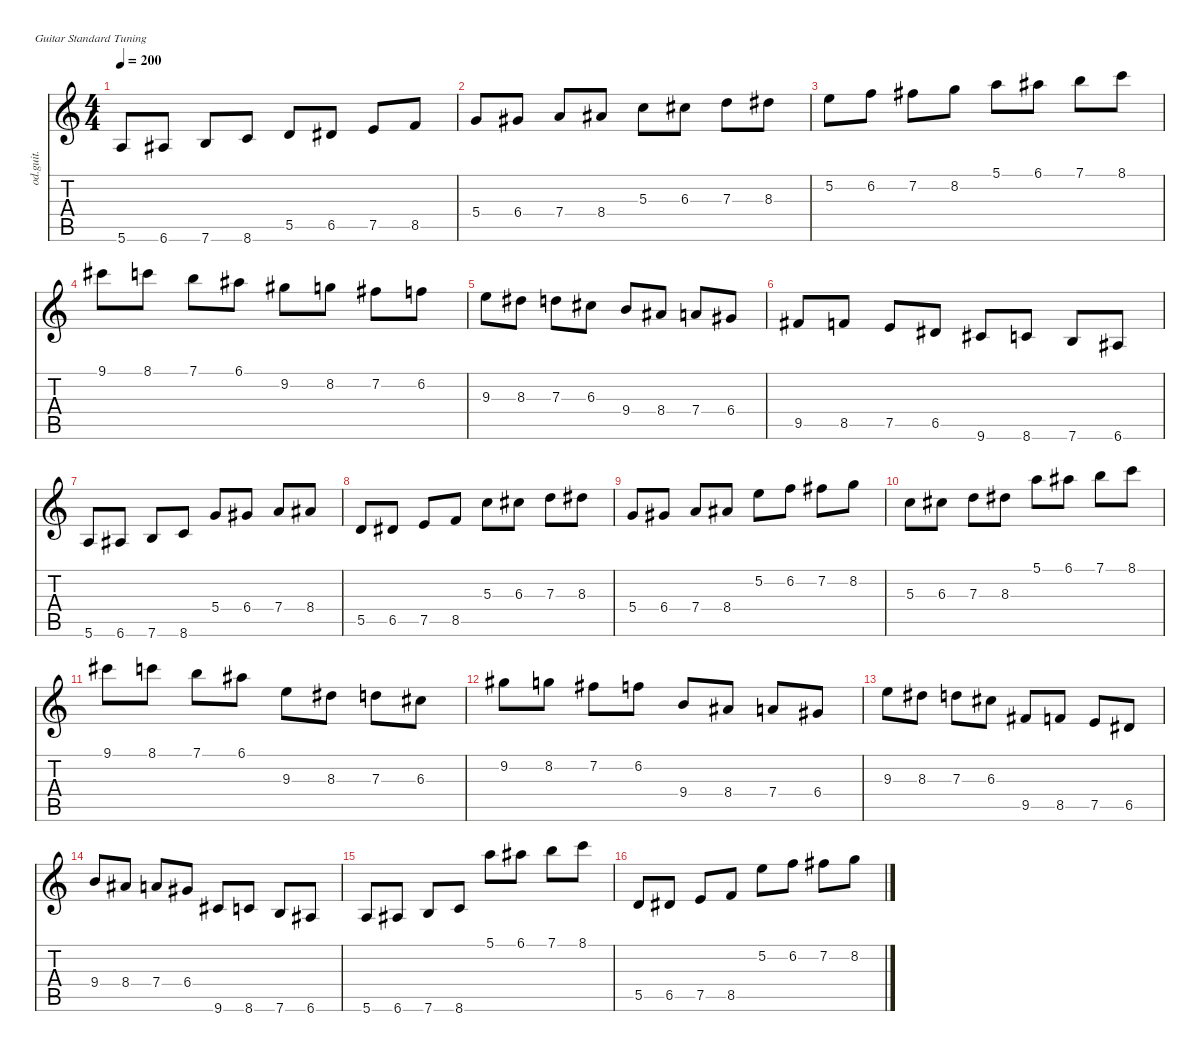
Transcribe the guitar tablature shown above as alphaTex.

\defaultSystemsLayout 4
\hideDynamics
\bracketExtendMode nobrackets
\track ("Overdriven Guitar" "od.guit.") {instrument overdrivenguitar}
\staff {score tabs}
\tuning (E4 B3 G3 D3 A2 E2)
\ts (4 4)
\tempo 200
\clef g2
\ks c
5.6.8{dy mf instrument overdrivenguitar beam Up} 6.6{acc #}.8{beam Up} 7.6.8{beam Up} 8.6.8{beam Up} 5.5.8{beam Up} 6.5{acc #}.8{beam Up} 7.5.8{beam Up} 8.5.8{beam Up} |
5.4.8{beam Up} 6.4{acc #}.8{beam Up} 7.4.8{beam Up} 8.4{acc #}.8{beam Up} 5.3.8{beam Down} 6.3{acc #}.8{beam Down} 7.3.8{beam Down} 8.3{acc #}.8{beam Down} |
5.2.8{beam Down} 6.2.8{beam Down} 7.2{acc #}.8{beam Down} 8.2.8{beam Down} 5.1.8{beam Down} 6.1{acc #}.8{beam Down} 7.1.8{beam Down} 8.1.8{beam Down} |
9.1{acc #}.8{beam Down} 8.1.8{beam Down} 7.1.8{beam Down} 6.1{acc #}.8{beam Down} 9.2{acc #}.8{beam Down} 8.2.8{beam Down} 7.2{acc #}.8{beam Down} 6.2.8{beam Down} |
9.3.8{beam Down} 8.3{acc #}.8{beam Down} 7.3.8{beam Down} 6.3{acc #}.8{beam Down} 9.4.8{beam Up} 8.4{acc #}.8{beam Up} 7.4.8{beam Up} 6.4{acc #}.8{beam Up} |
9.5{acc #}.8{beam Up} 8.5.8{beam Up} 7.5.8{beam Up} 6.5{acc #}.8{beam Up} 9.6{acc #}.8{beam Up} 8.6.8{beam Up} 7.6.8{beam Up} 6.6{acc #}.8{beam Up} |
5.6.8{beam Up} 6.6{acc #}.8{beam Up} 7.6.8{beam Up} 8.6.8{beam Up} 5.4.8{beam Up} 6.4{acc #}.8{beam Up} 7.4.8{beam Up} 8.4{acc #}.8{beam Up} |
5.5.8{beam Up} 6.5{acc #}.8{beam Up} 7.5.8{beam Up} 8.5.8{beam Up} 5.3.8{beam Down} 6.3{acc #}.8{beam Down} 7.3.8{beam Down} 8.3{acc #}.8{beam Down} |
5.4.8{beam Up} 6.4{acc #}.8{beam Up} 7.4.8{beam Up} 8.4{acc #}.8{beam Up} 5.2.8{beam Down} 6.2.8{beam Down} 7.2{acc #}.8{beam Down} 8.2.8{beam Down} |
5.3.8{beam Down} 6.3{acc #}.8{beam Down} 7.3.8{beam Down} 8.3{acc #}.8{beam Down} 5.1.8{beam Down} 6.1{acc #}.8{beam Down} 7.1.8{beam Down} 8.1.8{beam Down} |
9.1{acc #}.8{beam Down} 8.1.8{beam Down} 7.1.8{beam Down} 6.1{acc #}.8{beam Down} 9.3.8{beam Down} 8.3{acc #}.8{beam Down} 7.3.8{beam Down} 6.3{acc #}.8{beam Down} |
9.2{acc #}.8{beam Down} 8.2.8{beam Down} 7.2{acc #}.8{beam Down} 6.2.8{beam Down} 9.4.8{beam Up} 8.4{acc #}.8{beam Up} 7.4.8{beam Up} 6.4{acc #}.8{beam Up} |
9.3.8{beam Down} 8.3{acc #}.8{beam Down} 7.3.8{beam Down} 6.3{acc #}.8{beam Down} 9.5{acc #}.8{beam Up} 8.5.8{beam Up} 7.5.8{beam Up} 6.5{acc #}.8{beam Up} |
9.4.8{beam Up} 8.4{acc #}.8{beam Up} 7.4.8{beam Up} 6.4{acc #}.8{beam Up} 9.6{acc #}.8{beam Up} 8.6.8{beam Up} 7.6.8{beam Up} 6.6{acc #}.8{beam Up} |
5.6.8{beam Up} 6.6{acc #}.8{beam Up} 7.6.8{beam Up} 8.6.8{beam Up} 5.1.8{beam Down} 6.1{acc #}.8{beam Down} 7.1.8{beam Down} 8.1.8{beam Down} |
5.5.8{beam Up} 6.5{acc #}.8{beam Up} 7.5.8{beam Up} 8.5.8{beam Up} 5.2.8{beam Down} 6.2.8{beam Down} 7.2{acc #}.8{beam Down} 8.2.8{beam Down}
